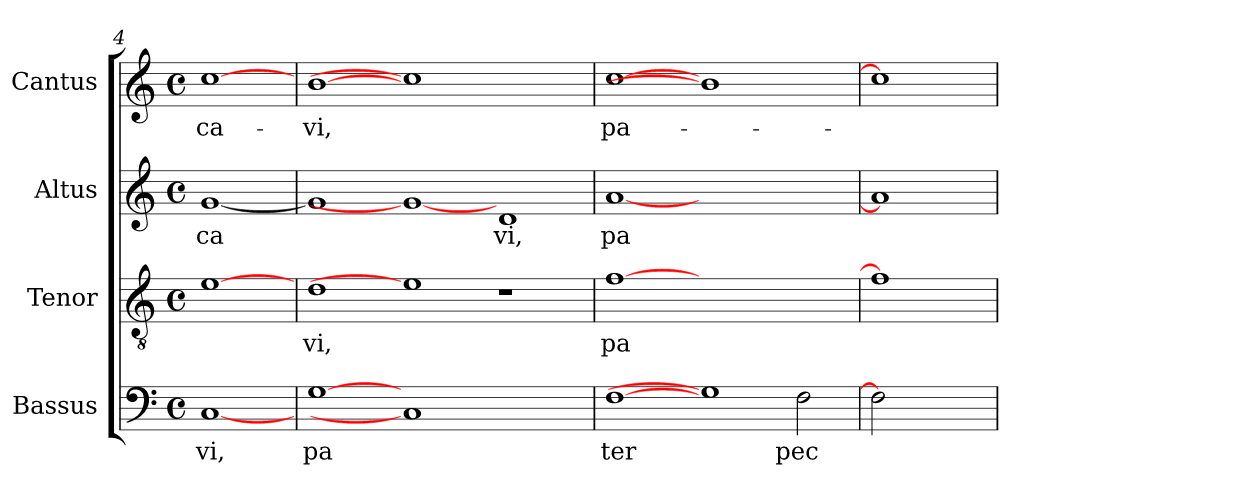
**kern	**text	**kern	**text	**kern	**text	**kern	**text
*part4	*part4	*part3	*part3	*part2	*part2	*part1	*part1
*staff4	*staff4	*staff3	*staff3	*staff2	*staff2	*staff1	*staff1
*I"Bassus	*	*I"Tenor	*	*I"Altus	*	*I"Cantus	*
*clefF4	*	*clefGv2	*	*clefG2	*	*clefG2	*
*M4/4	*	*M4/4	*	*M4/4	*	*M4/4	*
*met(c)	*	*met(c)	*	*met(c)	*	*met(c)	*
=4	=4	=4	=4	=4	=4	=4	=4
!	!LO:LY:b:cj	!	!	!	!LO:LY:b:cj	!	!LO:LY:b:cj
[1C	vi,	[1e	.	[<1g	ca	[1cc	-ca-
=5	=5	=5	=5	=5	=5	=5	=5
!	!LO:LY:b:cj	!	!LO:LY:b:cj	!	!	!	!LO:LY:b:cj
[1G	pa	1d	vi,	1g]	.	[1b	-vi,
1C]	.	1e]	.	1g_	.	1cc]	.
!	!	!	!	!	!LO:LY:b:cj	!	!
1ryy	.	1r	.	1d	vi,	1ryy	.
=6	=6	=6	=6	=6	=6	=6	=6
!	!LO:LY:b:cj	!	!LO:LY:b:cj	!	!LO:LY:b:cj	!	!LO:LY:b:cj
[1F	ter	[1f	pa	[1a	pa	[1cc	pa-
1G]	.	1.ryy	.	1.ryy	.	1b]	.
!	!LO:LY:b:cj	!	!	!	!	!	!
2F\	pec	.	.	.	.	2ryy	.
=7	=7	=7	=7	=7	=7	=7	=7
2F]	.	1f]	.	1a]	.	1cc]	.
2ryy	.	.	.	.	.	.	.
=	=	=	=	=	=	=	=
*-	*-	*-	*-	*-	*-	*-	*-
